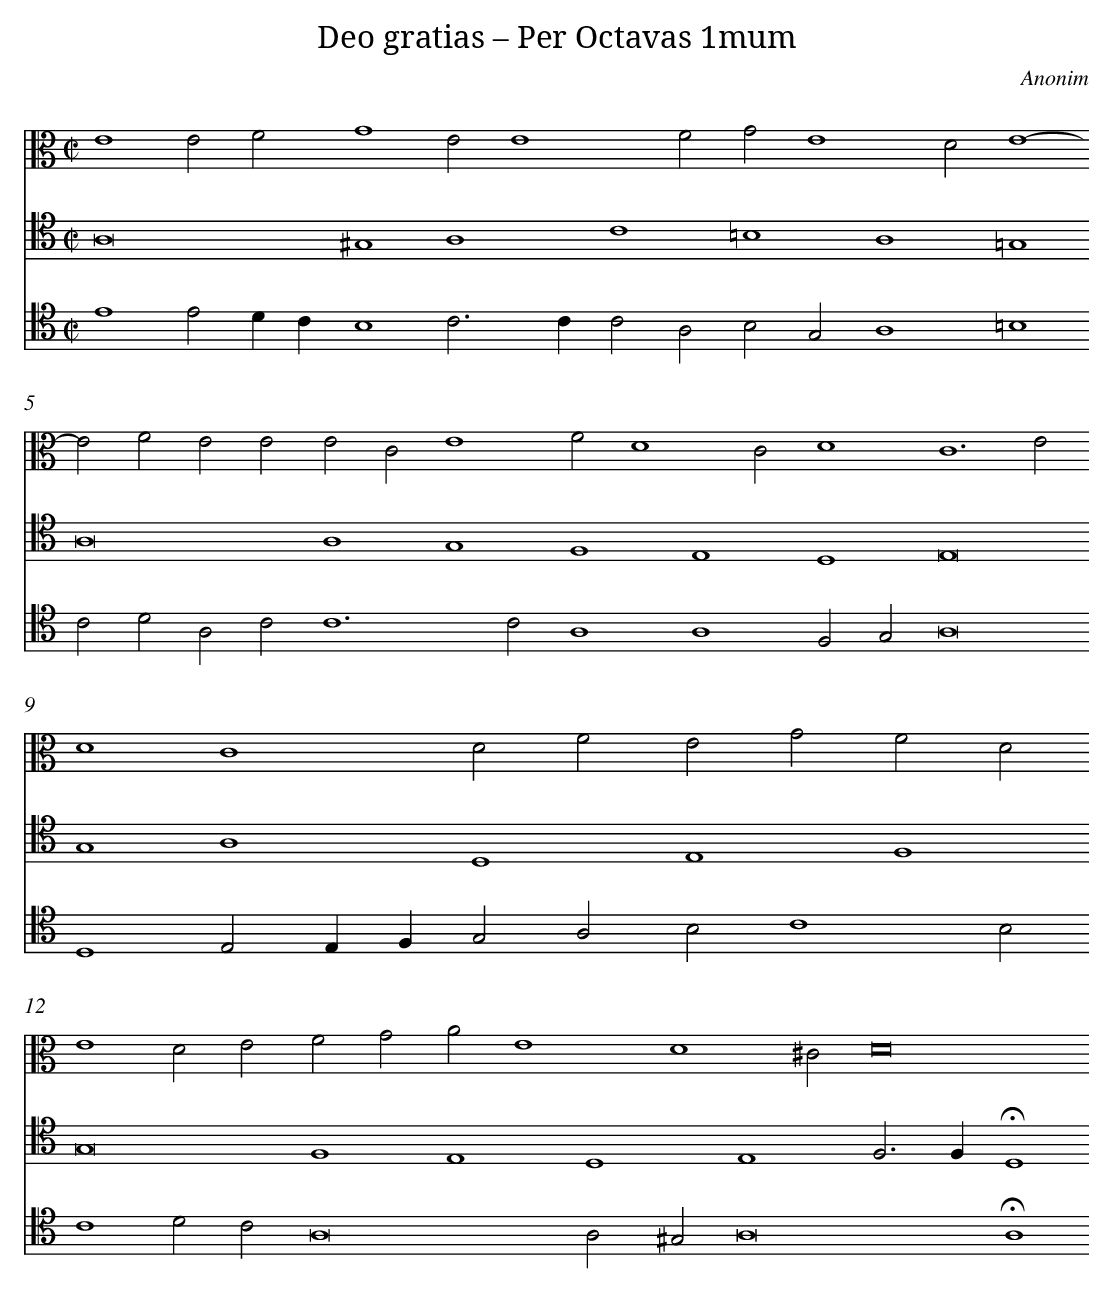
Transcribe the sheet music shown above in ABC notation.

X:1
T: Deo gratias – Per Octavas 1mum
C: Anonim
L: 1/4
M: C|
V: 1 clef=alto
V: 2 clef=tenor
V: 3 clef=tenor
K: C
[V:1] E4E2F2 [|]
[V:2] A,8 [|]
[V:3] E4E2DC [|]
[V:1] G4E2E4 [|]
[V:2] ^G,4A,4 [|]
[V:3] B,4C3C [|]
[V:1] F2G2E4 [|]
[V:2] C4=B,4 [|]
[V:3] C2A,2B,2G,2 [|]
[V:1] D2E4- [|]
[V:2] A,4=G,4 [|]
[V:3] A,4=B,4 [|]
[V:1] E2F2E2E2 [|]
[V:2] A,8 [|]
[V:3] C2D2A,2C2 [|]
[V:1] E2C2E4 [|]
[V:2] A,4G,4 [|]
[V:3] C6C2 [|]
[V:1] F2D4C2 [|]
[V:2] F,4E,4 [|]
[V:3] A,4A,4 [|]
[V:1] D4C6 [|]
[V:2] D,4E,8 [|]
[V:3] F,2G,2A,8 [|]
[V:1] E2D4 [|]
[V:2] G,4 [|]
[V:3] D,4 [|]
[V:1] C4D2F2 [|]
[V:2] A,4D,4 [|]
[V:3] E,2E,F,G,2A,2 [|]
[V:1] E2G2F2D2 [|]
[V:2] E,4F,4 [|]
[V:3] B,2C4B,2 [|]
[V:1] E4D2E2 [|]
[V:2] G,8 [|]
[V:3] C4D2C2 [|]
[V:1] F2G2A2E4 [|]
[V:2] F,4E,4 [|]
[V:3] A,8 [|]
[V:1] D4^C2 [|]
[V:2] D,4E,4 [|]
[V:3] A,2^G,2A,8 [|]
[V:1] D8 [|]
[V:2] F,2>F,2!fermata!D,4 [|]
[V:3] !fermata!A,4 [|]
